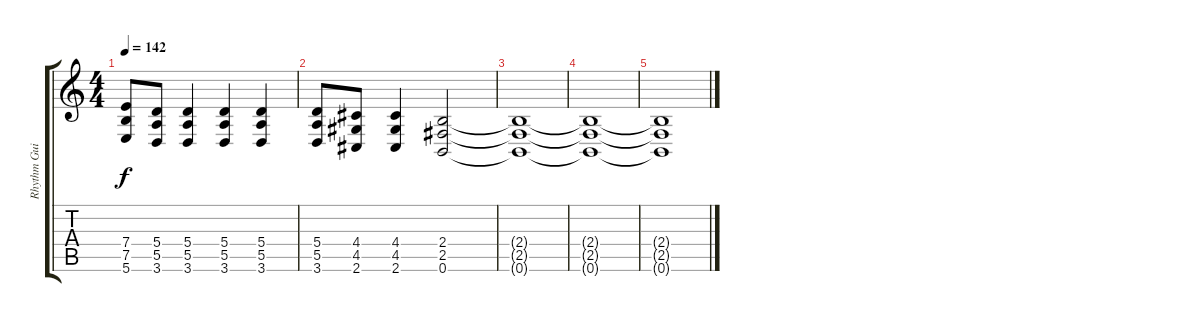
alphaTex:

\track ("Rhythm Guitar Right" "Rhythm Gui") {instrument overdrivenguitar}
\staff {score tabs}
\tuning (B3 Gb3 D3 A2 E2 B1) {hide}
\ts (4 4)
\tempo 142
\clef g2
\ks c
(7.4 7.5 5.6).8{dy f} (5.4 5.5 3.6).8 (5.4 5.5 3.6).4 (5.4 5.5 3.6).4 (5.4 5.5 3.6).4 |
(5.4 5.5 3.6).8 (4.4 4.5 2.6).8 (4.4 4.5 2.6).4 (2.4 2.5 0.6).2 |
(2.4{t} 2.5{t} 0.6{t}).1 |
(2.4{t} 2.5{t} 0.6{t}).1 |
(2.4{t} 2.5{t} 0.6{t}).1
